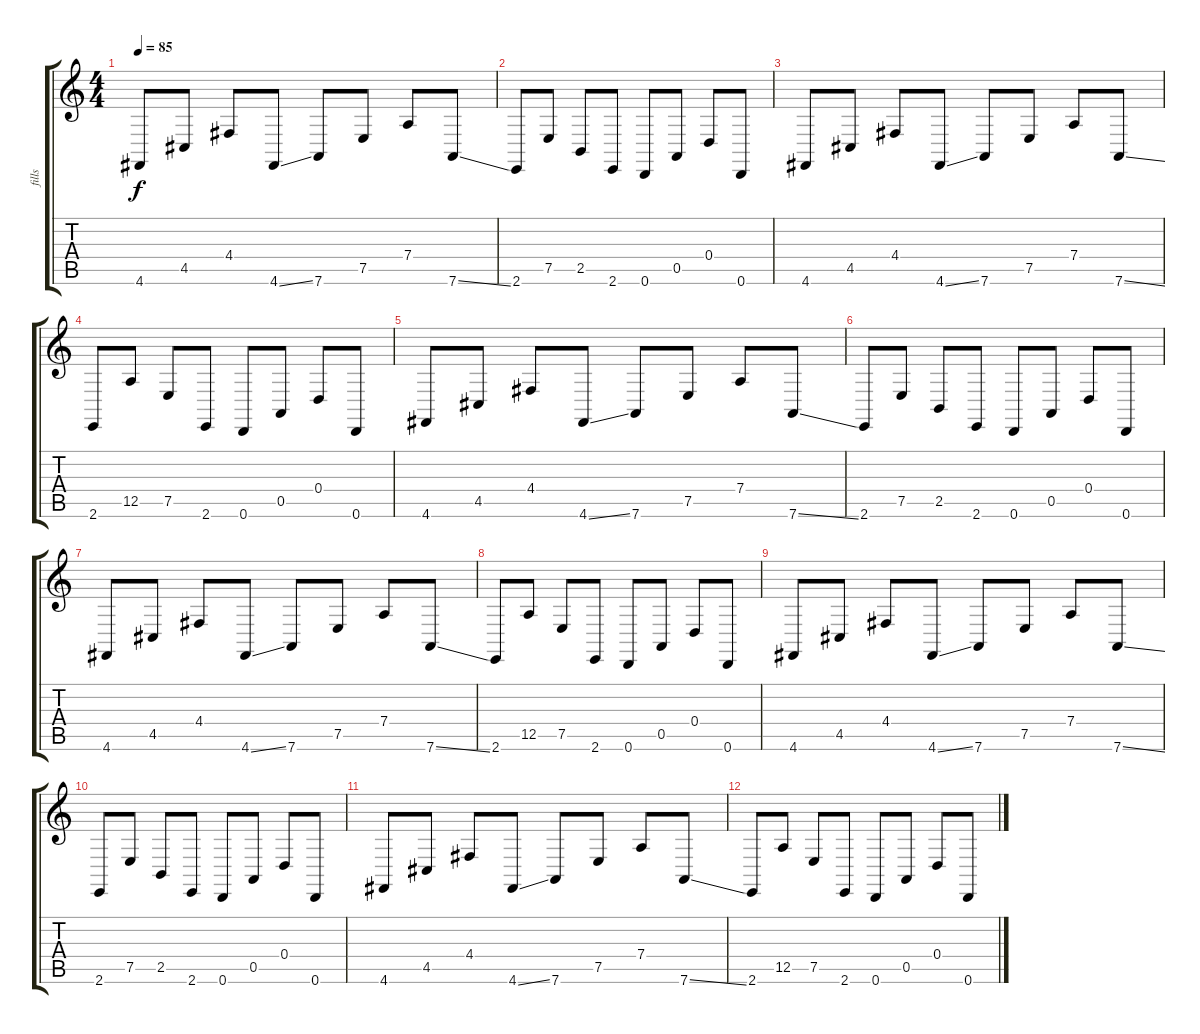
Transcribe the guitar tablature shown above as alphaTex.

\track ("fills" "fills") {instrument synthstrings2}
\staff {score tabs}
\tuning (E4 B3 G3 D3 A2 D2) {hide}
\ts (4 4)
\tempo 85
\clef g2
\ks c
4.6.8{dy f} 4.5.8 4.4.8 4.6{ss}.8 7.6.8 7.5.8 7.4.8 7.6{ss}.8 |
2.6.8 7.5.8 2.5.8 2.6.8 0.6.8 0.5.8 0.4.8 0.6.8 |
4.6.8 4.5.8 4.4.8 4.6{ss}.8 7.6.8 7.5.8 7.4.8 7.6{ss}.8 |
2.6.8 12.5.8 7.5.8 2.6.8 0.6.8 0.5.8 0.4.8 0.6.8 |
4.6.8{instrument distortionguitar} 4.5.8 4.4.8 4.6{ss}.8 7.6.8 7.5.8 7.4.8 7.6{ss}.8 |
2.6.8 7.5.8 2.5.8 2.6.8 0.6.8 0.5.8 0.4.8 0.6.8 |
4.6.8 4.5.8 4.4.8 4.6{ss}.8 7.6.8 7.5.8 7.4.8 7.6{ss}.8 |
2.6.8 12.5.8 7.5.8 2.6.8 0.6.8 0.5.8 0.4.8 0.6.8 |
4.6.8{instrument distortionguitar} 4.5.8 4.4.8 4.6{ss}.8 7.6.8 7.5.8 7.4.8 7.6{ss}.8 |
2.6.8 7.5.8 2.5.8 2.6.8 0.6.8 0.5.8 0.4.8 0.6.8 |
4.6.8 4.5.8 4.4.8 4.6{ss}.8 7.6.8 7.5.8 7.4.8 7.6{ss}.8 |
2.6.8 12.5.8 7.5.8 2.6.8 0.6.8 0.5.8 0.4.8 0.6.8
